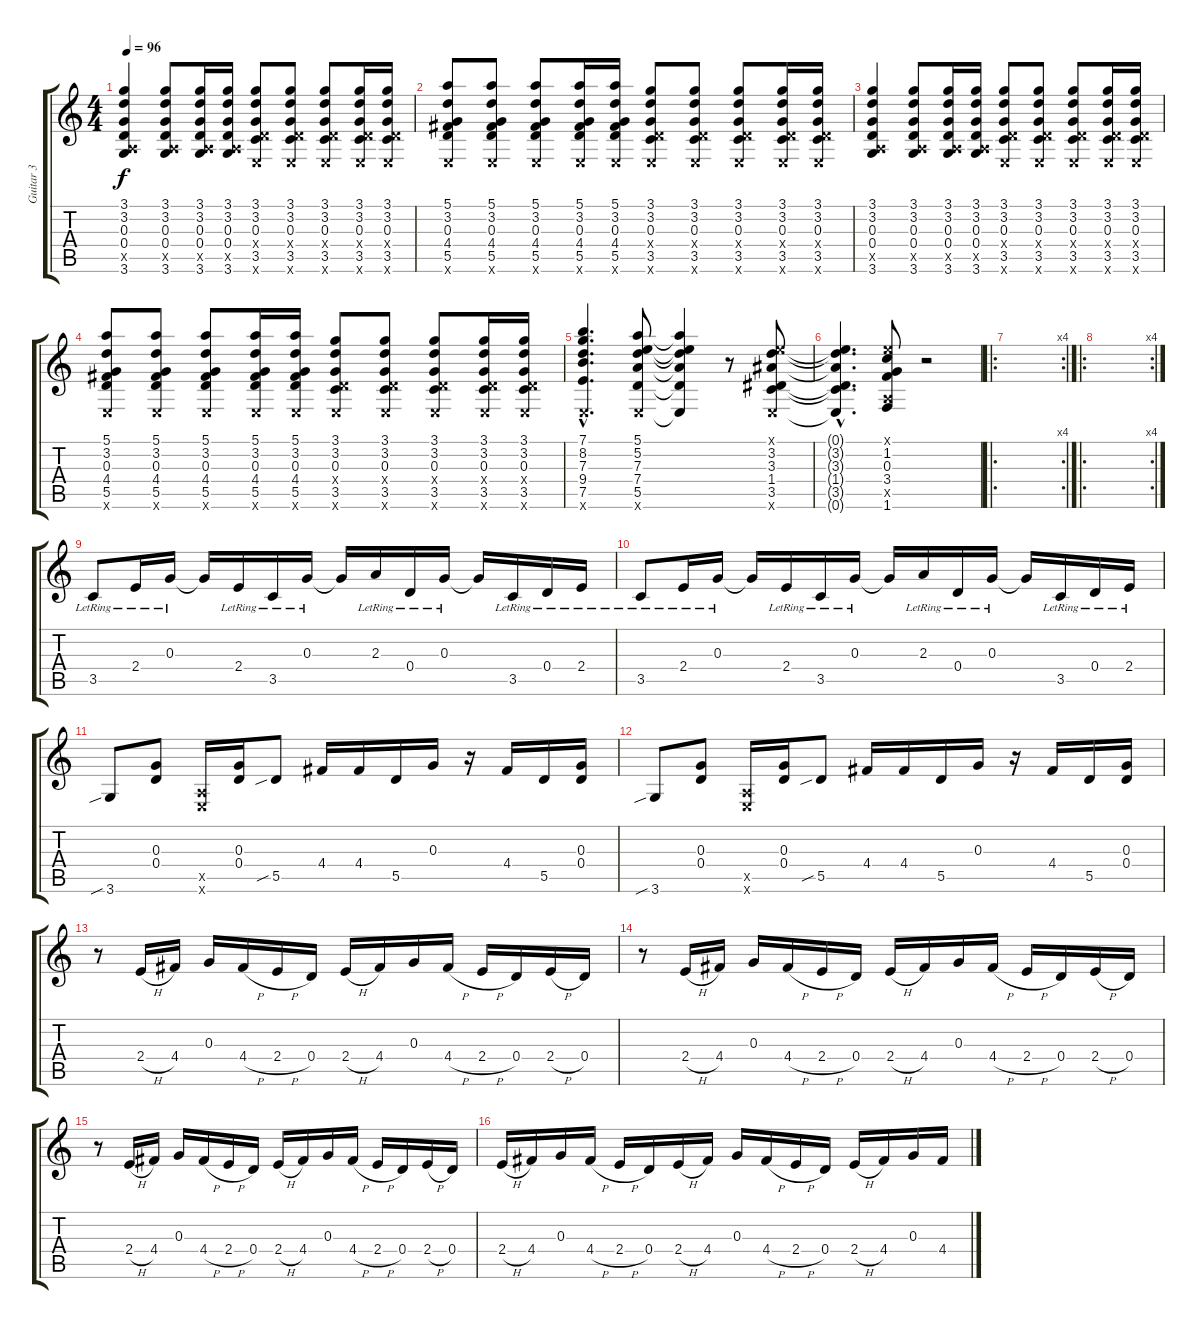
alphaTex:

\track ("Guitar 3" "Guitar 3") {instrument electricguitarclean}
\staff {score tabs}
\tuning (E4 B3 G3 D3 A2 E2) {hide}
\ts (4 4)
\tempo 96
\clef g2
\ks c
(3.1 3.2 0.3 0.4 0.5{x} 3.6).4{dy f} (3.1 3.2 0.3 0.4 0.5{x} 3.6).8 (3.1 3.2 0.3 0.4 0.5{x} 3.6).16 (3.1 3.2 0.3 0.4 0.5{x} 3.6).16 (3.1 3.2 0.3 0.4{x} 3.5 0.6{x}).8 (3.1 3.2 0.3 0.4{x} 3.5 0.6{x}).8 (3.1 3.2 0.3 0.4{x} 3.5 0.6{x}).8 (3.1 3.2 0.3 0.4{x} 3.5 0.6{x}).16 (3.1 3.2 0.3 0.4{x} 3.5 0.6{x}).16 |
(5.1 3.2 0.3 4.4 5.5 0.6{x}).8 (5.1 3.2 0.3 4.4 5.5 0.6{x}).8 (5.1 3.2 0.3 4.4 5.5 0.6{x}).8 (5.1 3.2 0.3 4.4 5.5 0.6{x}).16 (5.1 3.2 0.3 4.4 5.5 0.6{x}).16 (3.1 3.2 0.3 0.4{x} 3.5 0.6{x}).8 (3.1 3.2 0.3 0.4{x} 3.5 0.6{x}).8 (3.1 3.2 0.3 0.4{x} 3.5 0.6{x}).8 (3.1 3.2 0.3 0.4{x} 3.5 0.6{x}).16 (3.1 3.2 0.3 0.4{x} 3.5 0.6{x}).16 |
(3.1 3.2 0.3 0.4 0.5{x} 3.6).4 (3.1 3.2 0.3 0.4 0.5{x} 3.6).8 (3.1 3.2 0.3 0.4 0.5{x} 3.6).16 (3.1 3.2 0.3 0.4 0.5{x} 3.6).16 (3.1 3.2 0.3 0.4{x} 3.5 0.6{x}).8 (3.1 3.2 0.3 0.4{x} 3.5 0.6{x}).8 (3.1 3.2 0.3 0.4{x} 3.5 0.6{x}).8 (3.1 3.2 0.3 0.4{x} 3.5 0.6{x}).16 (3.1 3.2 0.3 0.4{x} 3.5 0.6{x}).16 |
(5.1 3.2 0.3 4.4 5.5 0.6{x}).8 (5.1 3.2 0.3 4.4 5.5 0.6{x}).8 (5.1 3.2 0.3 4.4 5.5 0.6{x}).8 (5.1 3.2 0.3 4.4 5.5 0.6{x}).16 (5.1 3.2 0.3 4.4 5.5 0.6{x}).16 (3.1 3.2 0.3 0.4{x} 3.5 0.6{x}).8 (3.1 3.2 0.3 0.4{x} 3.5 0.6{x}).8 (3.1 3.2 0.3 0.4{x} 3.5 0.6{x}).8 (3.1 3.2 0.3 0.4{x} 3.5 0.6{x}).16 (3.1 3.2 0.3 0.4{x} 3.5 0.6{x}).16 |
(7.1{hac} 8.2{hac} 7.3{hac} 9.4{hac} 7.5{hac} 0.6{hac x}).4{d} (5.1 5.2 7.3 7.4 5.5 0.6{x}).8 (5.1{t} 5.2{t} 7.3{t} 7.4{t} 5.5{t} 0.6{t}).4 r.8 (0.1{x} 3.2 3.3 1.4 3.5 0.6{x}).8 |
(0.1{hac t} 3.2{hac t} 3.3{hac t} 1.4{hac t} 3.5{hac t} 0.6{hac t}).4{d} (0.1{x} 1.2 0.3 3.4 0.5{x} 1.6).8 r.2 |
\ro
\rc 4
|
\ro
\rc 4
|
3.5{lr}.8 2.4{lr}.16 0.3{lr}.16 0.3{t}.16 2.4{lr}.16 3.5{lr}.16 0.3{lr}.16 0.3{t}.16 2.3{lr}.16 0.4{lr}.16 0.3{lr}.16 0.3{t}.16 3.5{lr}.16 0.4{lr}.16 2.4{lr}.16 |
3.5{lr}.8 2.4{lr}.16 0.3{lr}.16 0.3{t}.16 2.4{lr}.16 3.5{lr}.16 0.3{lr}.16 0.3{t}.16 2.3{lr}.16 0.4{lr}.16 0.3{lr}.16 0.3{t}.16 3.5{lr}.16 0.4{lr}.16 2.4{lr}.16 |
3.6{sib}.8 (0.3 0.4).8 (0.5{x} 0.6{x}).16 (0.3 0.4).16 5.5{sib}.8 4.4.16 4.4.16 5.5.16 0.3.16 r.16 4.4.16 5.5.16 (0.3 0.4).16 |
3.6{sib}.8 (0.3 0.4).8 (0.5{x} 0.6{x}).16 (0.3 0.4).16 5.5{sib}.8 4.4.16 4.4.16 5.5.16 0.3.16 r.16 4.4.16 5.5.16 (0.3 0.4).16 |
r.8 2.4{h}.16 4.4.16 0.3.16 4.4{h}.16 2.4{h}.16 0.4.16 2.4{h}.16 4.4.16 0.3.16 4.4{h}.16 2.4{h}.16 0.4.16 2.4{h}.16 0.4.16 |
r.8 2.4{h}.16 4.4.16 0.3.16 4.4{h}.16 2.4{h}.16 0.4.16 2.4{h}.16 4.4.16 0.3.16 4.4{h}.16 2.4{h}.16 0.4.16 2.4{h}.16 0.4.16 |
r.8 2.4{h}.16 4.4.16 0.3.16 4.4{h}.16 2.4{h}.16 0.4.16 2.4{h}.16 4.4.16 0.3.16 4.4{h}.16 2.4{h}.16 0.4.16 2.4{h}.16 0.4.16 |
2.4{h}.16 4.4.16 0.3.16 4.4{h}.16 2.4{h}.16 0.4.16 2.4{h}.16 4.4.16 0.3.16 4.4{h}.16 2.4{h}.16 0.4.16 2.4{h}.16 4.4.16 0.3.16 4.4{h}.16
